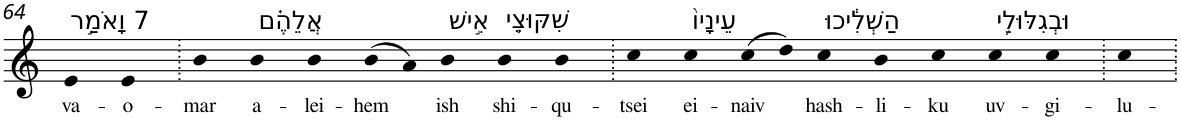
**kern	**text
*part1	*part1
*staff1	*staff1
*I"Piano	*
*I'Pno	*
!!LO:PB:g=z
*clefG2	*
*k[]	*
=64	=64
!LO:TX:a:t=7 וָאֹמַ֣ר	!
!	!LO:LY:b
4e	va-
!	!LO:LY:b
4e	-o-
=65.	=65.
!	!LO:LY:b
4b	-mar
!LO:TX:a:t=אֲלֵהֶ֗ם	!
!	!LO:LY:b
4b	a-
!	!LO:LY:b
4b	-lei-
!	!LO:LY:b
(>8b	-hem
8a)	.
!LO:TX:a:t=אִ֣ישׁ	!
!	!LO:LY:b
4b	ish
!LO:TX:a:t=שִׁקּוּצֵ֤י	!
!	!LO:LY:b
4b	shi-
!	!LO:LY:b
4b	-qu-
=66.	=66.
!	!LO:LY:b
4cc	-tsei
!LO:TX:a:t=עֵינָיו֙	!
!	!LO:LY:b
4cc	ei-
!	!LO:LY:b
(>8cc	-naiv
8dd)	.
!LO:TX:a:t=הַשְׁלִ֔יכוּ	!
!	!LO:LY:b
4cc	hash-
!	!LO:LY:b
4b	-li-
!	!LO:LY:b
4cc	-ku
!LO:TX:a:t=וּבְגִלּוּלֵ֥י	!
!	!LO:LY:b
4cc	uv-
!	!LO:LY:b
4cc	-gi-
=67.	=67.
!	!LO:LY:b
4cc	-lu-
=.	=.
*-	*-
